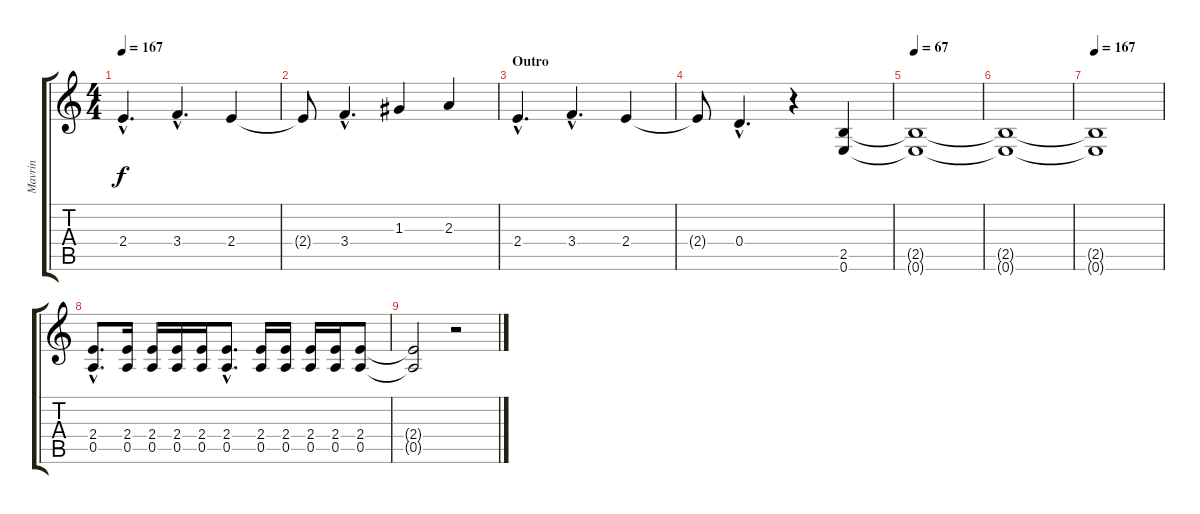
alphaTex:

\track ("Mavrin" "Mavrin") {instrument distortionguitar}
\staff {score tabs}
\tuning (E4 B3 G3 D3 A2 E2) {hide}
\ts (4 4)
\tempo 167
\clef g2
\ks c
2.4{hac}.4{d dy f} 3.4{hac}.4{d} 2.4.4 |
2.4{t}.8 3.4{hac}.4{d} 1.3.4 2.3.4 |
\section ("" "Outro")
2.4{hac}.4{d} 3.4{hac}.4{d} 2.4.4 |
2.4{t}.8 0.4{hac}.4{d} r.4 (2.5 0.6).4 |
\tempo 67
(2.5{t} 0.6{t}).1 |
(2.5{t} 0.6{t}).1 |
\tempo 167
(2.5{t} 0.6{t}).1 |
(2.4{hac} 0.5{hac}).8{d} (2.4 0.5).16 (2.4 0.5).16 (2.4 0.5).16 (2.4 0.5).16 (2.4{hac} 0.5{hac}).8{d} (2.4 0.5).16 (2.4 0.5).16 (2.4 0.5).16 (2.4 0.5).16 (2.4 0.5).8 |
(2.4{t} 0.5{t}).2 r.2
